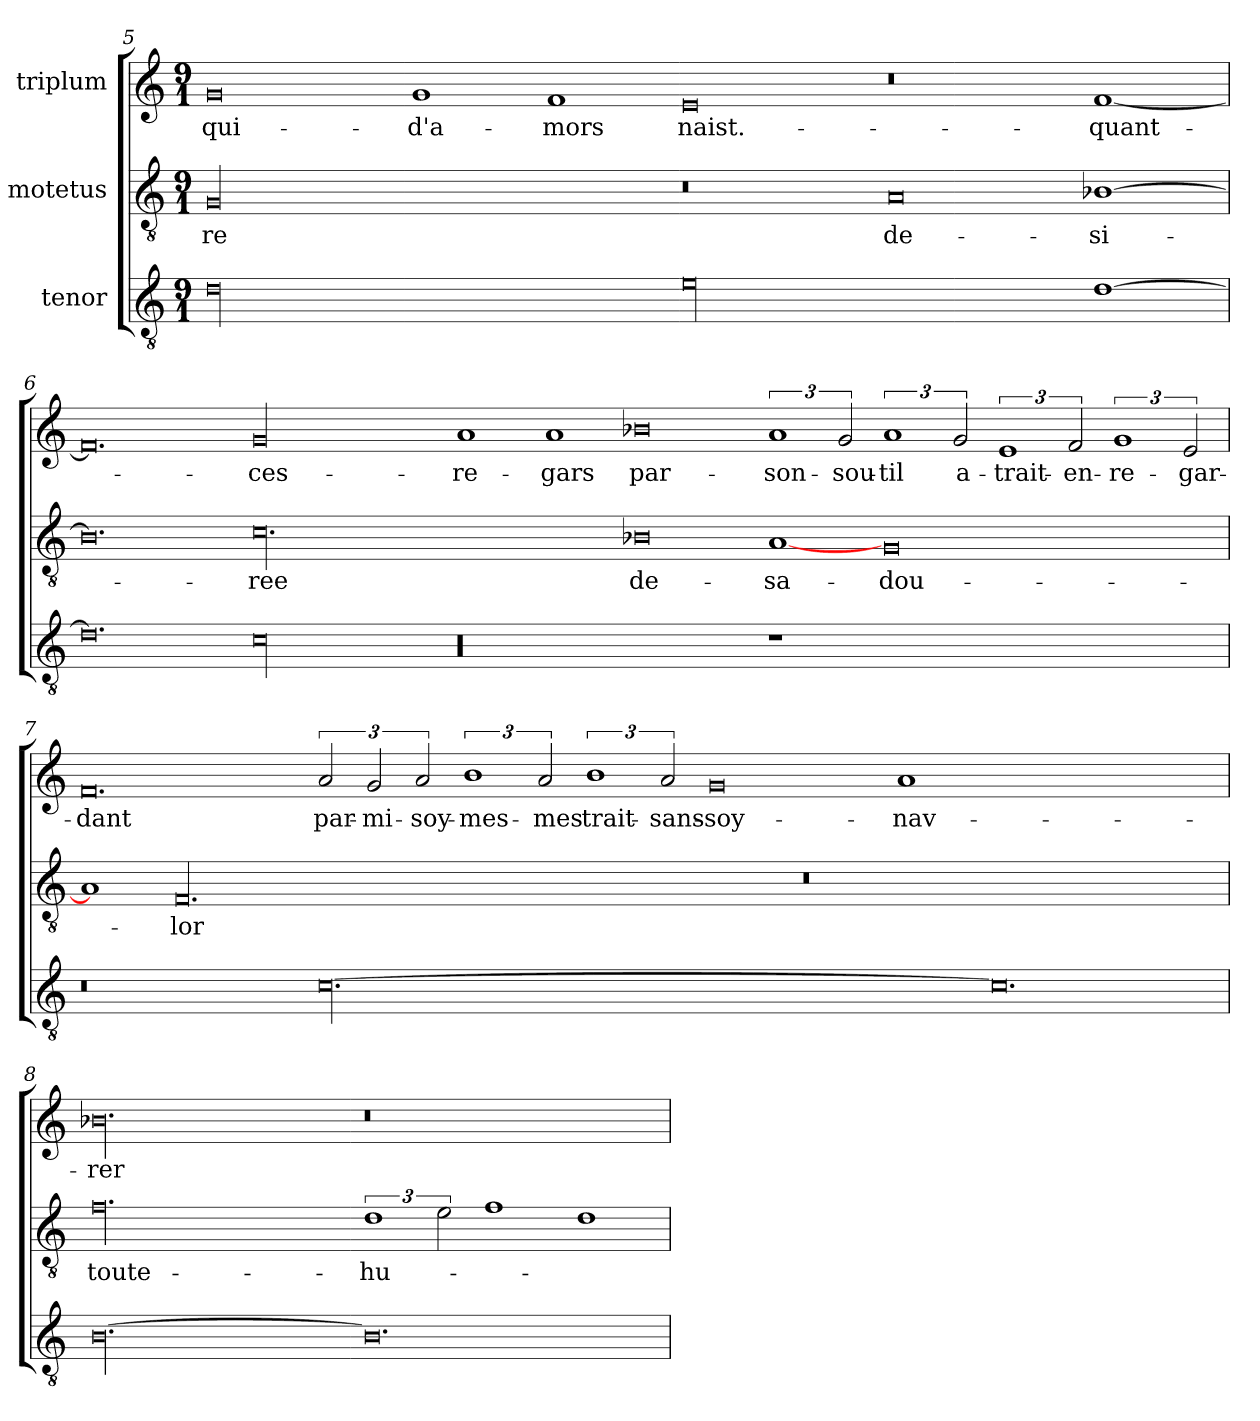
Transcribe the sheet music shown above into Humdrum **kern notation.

**kern	**kern	**text	**kern	**text
*part3	*part2	*part2	*part1	*part1
*staff3	*staff2	*staff2	*staff1	*staff1
*I"tenor	*I"motetus	*	*I"triplum	*
*clefGv2	*clefGv2	*	*clefG2	*
*k[]	*k[]	*	*k[]	*
*C:	*C:	*	*C:	*
*M9/1	*M9/1	*	*M9/1	*
=5	=5	=5	=5	=5
00di\	00G/	-re	0g/	qui-
.	.	.	1g/	d'a-
.	.	.	1f/	-mors
00ei\	0r	.	0e/	naist.-
.	0A/	de-	0r	.
[1di\	[1B-X\	-si-	[1f/	quant-
=6	=6	=6	=6	=6
0.di\]	0.B-\]	.	0.f/]	.
00ci\	00.c\	-ree	00g/	ces-
00r	.	.	1a/	re-
.	.	.	1a/	-gars
.	0B-X\	de-	0b-X\	par-
1r	[1A/	sa-	3%2a/	son-
.	.	.	3g/	sou-
0.ryy	0G/	dou-	3%2a/	-til
.	.	.	3g/	a-
.	.	.	3%2e/	trait-
.	.	.	3f/	en-
.	1ryy	.	3%2g/	re-
.	.	.	3e/	-gar-
!!LO:PB:g=z
=7	=7	=7	=7	=7
0.r	1A/]	.	0.f/	-dant
.	00.F/	-lor	.	.
[00.c\	.	.	3a/	par-
.	.	.	3g/	mi-
.	.	.	3a/	soy-
.	.	.	3%2b\	mes-
.	.	.	3a/	-mes
.	.	.	3%2b\	trait-
.	.	.	3a/	sans-
.	.	.	0g/	soy-
.	0.r	.	.	.
.	.	.	1a/	nav-
0.c\]	.	.	0.ryy	.
.	0ryy	.	.	.
=8	=8	=8	=8	=8
[00.B\	00.f\	toute-	00.b-X\	-rer
0.B\]	3%2d\	hu-	0.r	.
.	3e\	.	.	.
.	1f\	.	.	.
.	1d\	.	.	.
=	=	=	=	=
*-	*-	*-	*-	*-
